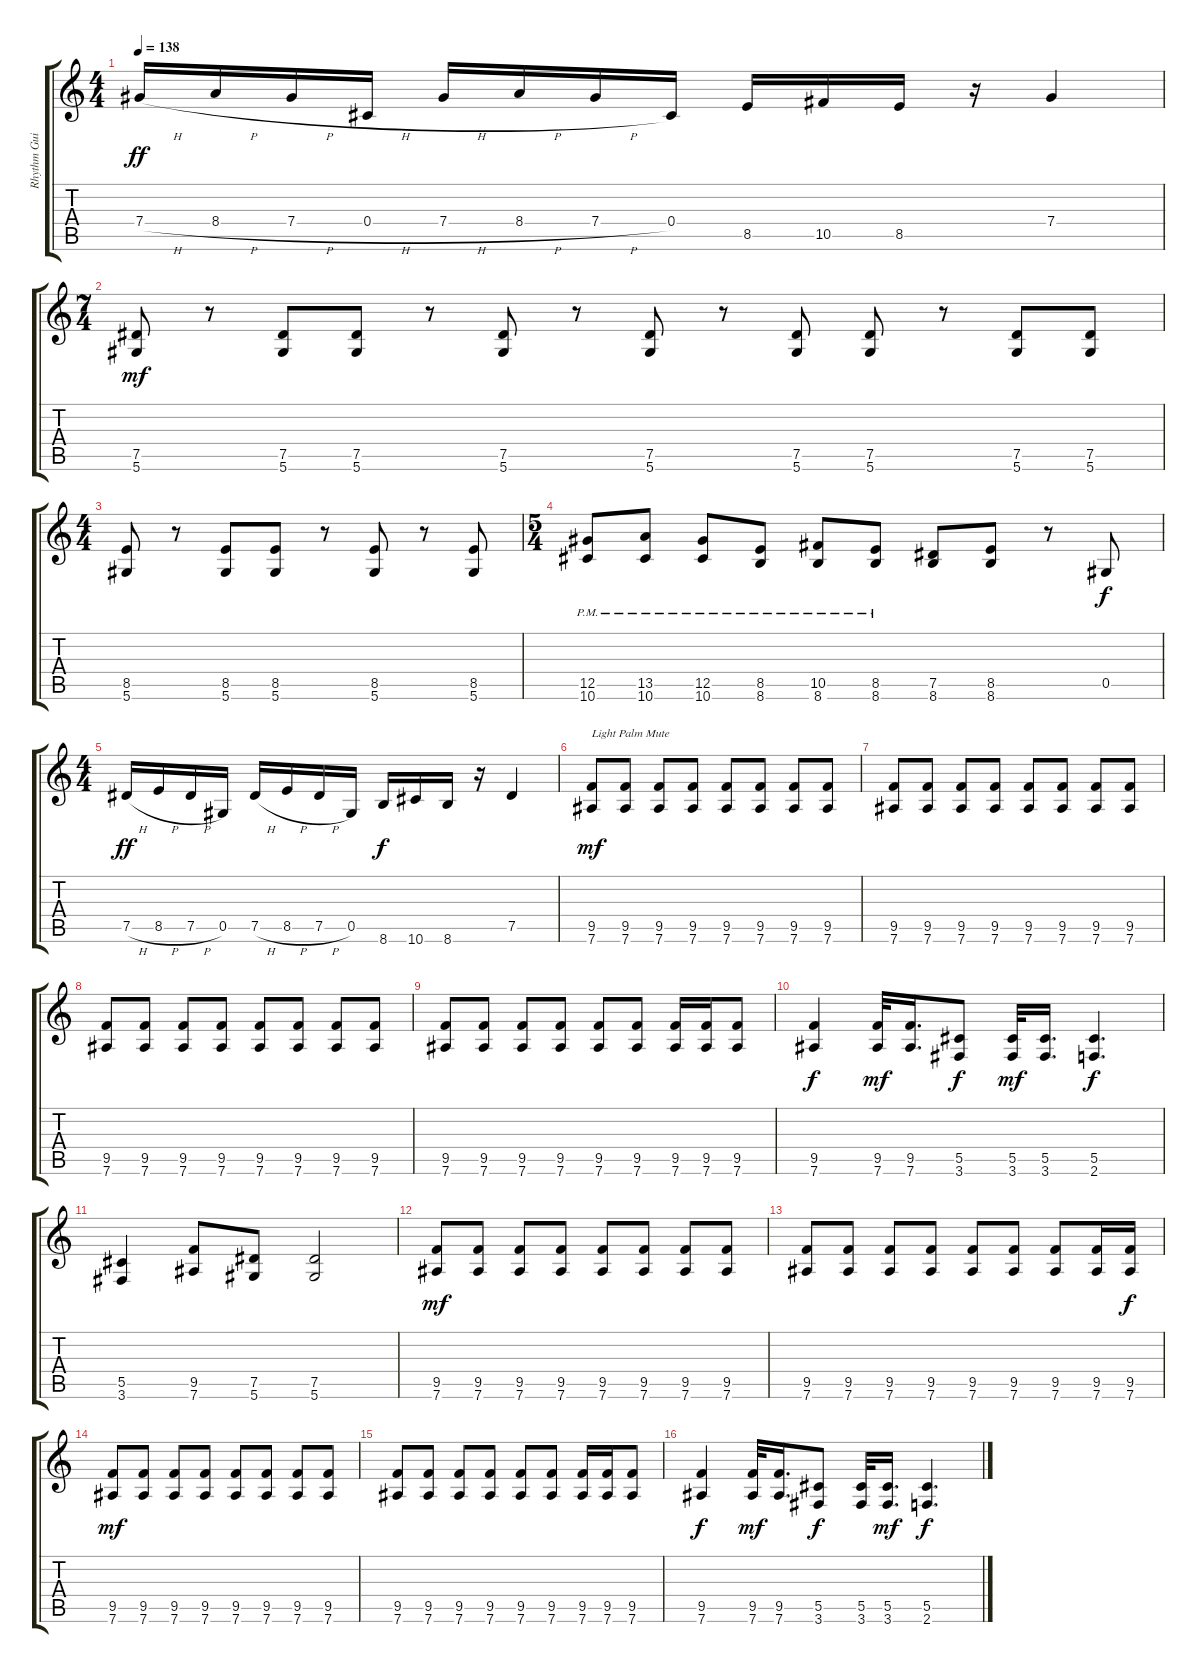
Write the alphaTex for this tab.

\track ("Rhythm Guitar L" "Rhythm Gui") {instrument distortionguitar}
\staff {score tabs}
\tuning (Eb4 Bb3 Gb3 Db3 Ab2 Eb2) {hide}
\ts (4 4)
\tempo 138
\clef g2
\ks c
7.4{h}.16{dy ff} 8.4{h}.16 7.4{h}.16 0.4{h}.16 7.4{h}.16 8.4{h}.16 7.4{h}.16 0.4.16 8.5.16 10.5.16 8.5.16 r.16 7.4.4 |
\ts (7 4)
(7.5 5.6).8{dy mf} r.8 (7.5 5.6).8 (7.5 5.6).8 r.8 (7.5 5.6).8 r.8 (7.5 5.6).8 r.8 (7.5 5.6).8 (7.5 5.6).8 r.8 (7.5 5.6).8 (7.5 5.6).8 |
\ts (4 4)
(8.5 5.6).8 r.8 (8.5 5.6).8 (8.5 5.6).8 r.8 (8.5 5.6).8 r.8 (8.5 5.6).8 |
\ts (5 4)
(12.5{pm} 10.6{pm}).8 (13.5{pm} 10.6).8 (12.5{pm} 10.6{pm}).8 (8.5{pm} 8.6{pm}).8 (10.5{pm} 8.6{pm}).8 (8.5{pm} 8.6{pm}).8 (7.5 8.6).8 (8.5 8.6).8 r.8 0.5.8{dy f} |
\ts (4 4)
7.5{h}.16{dy ff} 8.5{h}.16 7.5{h}.16 0.5.16 7.5{h}.16 8.5{h}.16 7.5{h}.16 0.5.16 8.6.16{dy f} 10.6.16 8.6.16 r.16 7.5.4 |
(9.5 7.6).8{txt "Light Palm Mute" dy mf} (9.5 7.6).8 (9.5 7.6).8 (9.5 7.6).8 (9.5 7.6).8 (9.5 7.6).8 (9.5 7.6).8 (9.5 7.6).8 |
(9.5 7.6).8 (9.5 7.6).8 (9.5 7.6).8 (9.5 7.6).8 (9.5 7.6).8 (9.5 7.6).8 (9.5 7.6).8 (9.5 7.6).8 |
(9.5 7.6).8 (9.5 7.6).8 (9.5 7.6).8 (9.5 7.6).8 (9.5 7.6).8 (9.5 7.6).8 (9.5 7.6).8 (9.5 7.6).8 |
(9.5 7.6).8 (9.5 7.6).8 (9.5 7.6).8 (9.5 7.6).8 (9.5 7.6).8 (9.5 7.6).8 (9.5 7.6).16 (9.5 7.6).16 (9.5 7.6).8 |
(9.5 7.6).4{dy f} (9.5 7.6).32{dy mf} (9.5 7.6).16{d} (5.5 3.6).8{dy f} (5.5 3.6).32{dy mf} (5.5 3.6).16{d} (5.5 2.6).4{d dy f} |
(5.5 3.6).4 (9.5 7.6).8 (7.5 5.6).8 (7.5 5.6).2 |
(9.5 7.6).8{dy mf} (9.5 7.6).8 (9.5 7.6).8 (9.5 7.6).8 (9.5 7.6).8 (9.5 7.6).8 (9.5 7.6).8 (9.5 7.6).8 |
(9.5 7.6).8 (9.5 7.6).8 (9.5 7.6).8 (9.5 7.6).8 (9.5 7.6).8 (9.5 7.6).8 (9.5 7.6).8 (9.5 7.6).16 (9.5 7.6).16{dy f} |
(9.5 7.6).8{dy mf} (9.5 7.6).8 (9.5 7.6).8 (9.5 7.6).8 (9.5 7.6).8 (9.5 7.6).8 (9.5 7.6).8 (9.5 7.6).8 |
(9.5 7.6).8 (9.5 7.6).8 (9.5 7.6).8 (9.5 7.6).8 (9.5 7.6).8 (9.5 7.6).8 (9.5 7.6).16 (9.5 7.6).16 (9.5 7.6).8 |
(9.5 7.6).4{dy f} (9.5 7.6).32{dy mf} (9.5 7.6).16{d} (5.5 3.6).8{dy f} (5.5 3.6).32 (5.5 3.6).16{d dy mf} (5.5 2.6).4{d dy f}
